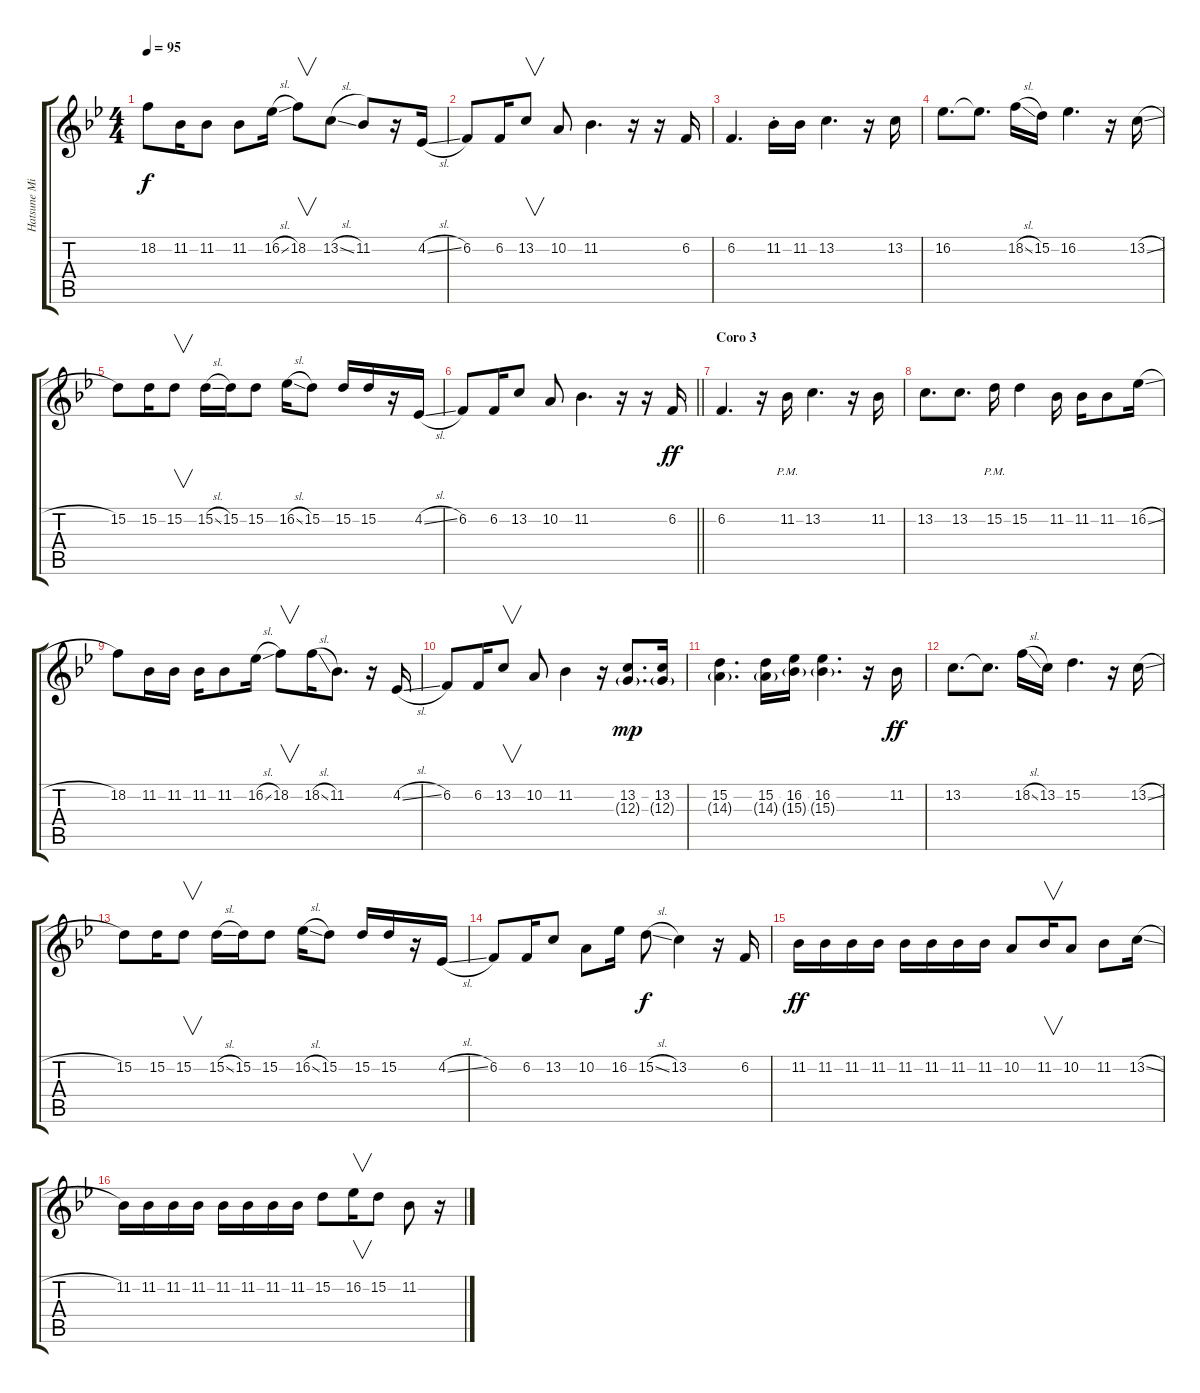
\track ("Hatsune Miku (Melodía)" "Hatsune Mi") {instrument clarinet}
\staff {score tabs}
\tuning (E4 B3 G3 D3 A2 E2) {hide}
\ts (4 4)
\tempo 95
\clef g2
\ks bb
18.2.8{dy f} 11.2.16 11.2.8 11.2.8 16.2{sl}.16 18.2.8{v} 13.2{sl}.8 11.2.8 r.16 4.2{sl}.16 |
6.2.8 6.2.16 13.2.8{v} 10.2.8 11.2.4{d} r.16 r.16 6.2.16 |
6.2.4{d} 11.2{st}.16 11.2.16 13.2.4{d} r.16 13.2.16 |
16.2.8{d} 16.2{t}.8{d} 18.2{sl}.16 15.2.16 16.2.4{d} r.16 13.2{sl}.16 |
15.2.8 15.2.16 15.2.8{v} 15.2{sl}.16 15.2.16 15.2.8 16.2{sl}.16 15.2.8 15.2.16 15.2.16 r.16 4.2{sl}.16 |
\barLineRight lightlight
6.2.8 6.2.16 13.2.8 10.2.8 11.2.4{d} r.16 r.16 6.2.16{dy ff instrument clarinet} |
\section ("" "Coro 3")
6.2.4{d} r.16 11.2{pm}.16 13.2.4{d} r.16 11.2.16 |
13.2.8{d} 13.2.8{d} 15.2{pm}.16 15.2.4 11.2.16 11.2.16 11.2.8 16.2{sl}.16 |
18.2.8 11.2.16 11.2.16 11.2.16 11.2.8 16.2{sl}.16 18.2.8{v} 18.2{sl}.16 11.2.8{d} r.16 4.2{sl}.16 |
6.2.8 6.2.16 13.2.8{v} 10.2.8 11.2.4 r.16 (13.2 12.3{g}).8{d dy mp} (13.2 12.3{g}).16 |
(15.2 14.3{g}).4{d} (15.2 14.3{g}).16 (16.2 15.3{g}).16 (16.2 15.3{g}).4{d} r.16 11.2.16{dy ff} |
13.2.8{d} 13.2{t}.8{d} 18.2{sl}.16 13.2.16 15.2.4{d} r.16 13.2{sl}.16 |
15.2.8 15.2.16 15.2.8{v} 15.2{sl}.16 15.2.16 15.2.8 16.2{sl}.16 15.2.8 15.2.16 15.2.16 r.16 4.2{sl}.16 |
6.2.8 6.2.16 13.2.8 10.2.8 16.2.16 15.2{sl}.8{dy f} 13.2.4 r.16 6.2.16 |
11.2.16{dy ff} 11.2.16 11.2.16 11.2.16 11.2.16 11.2.16 11.2.16 11.2.16 10.2.8 11.2.16{v} 10.2.8 11.2.8 13.2{sl}.16 |
11.2.16 11.2.16 11.2.16 11.2.16 11.2.16 11.2.16 11.2.16 11.2.16 15.2.8 16.2.16{v} 15.2.8 11.2.8 r.16
